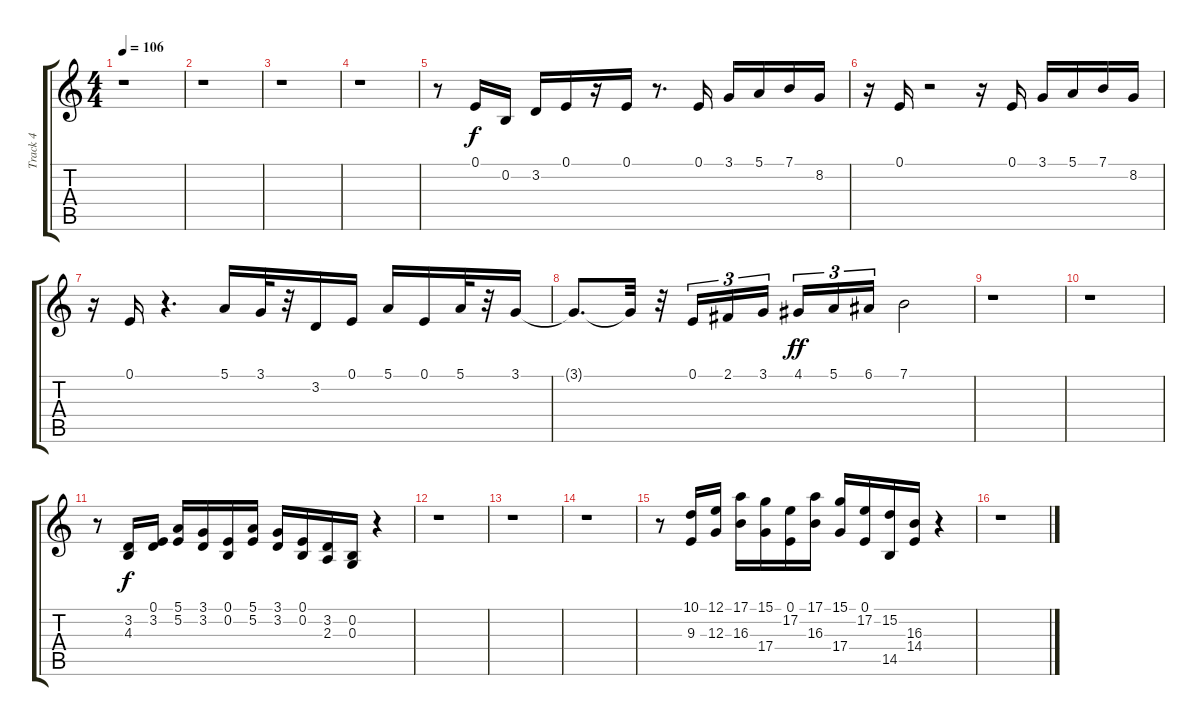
\track ("Track 4" "Track 4") {instrument lead1square}
\staff {score tabs}
\tuning (E4 B3 G3 D3 A2 E2) {hide}
\ts (4 4)
\tempo 106
\clef g2
\ks c
r.1{dy f} |
r.1 |
r.1 |
r.1 |
r.8 0.1.16 0.2.16 3.2.16 0.1.16 r.16 0.1.16 r.8{d} 0.1.16 3.1.16 5.1.16 7.1.16 8.2.16 |
r.16 0.1.16 r.2 r.16 0.1.16 3.1.16 5.1.16 7.1.16 8.2.16 |
r.16 0.1.16 r.4{d} 5.1.16 3.1.32 r.32 3.2.16 0.1.16 5.1.16 0.1.16 5.1.32 r.32 3.1.16 |
3.1{t}.8{d} 3.1{t}.32 r.32 0.1.16{tu (3 2)} 2.1.16{tu (3 2)} 3.1.16{tu (3 2) beam splitsecondary} 4.1.16{tu (3 2) dy ff} 5.1.16{tu (3 2)} 6.1.16{tu (3 2)} 7.1.2 |
r.1 |
r.1 |
r.8{instrument pizzicatostrings} (3.2 4.3).16{dy f} (0.1 3.2).16 (5.1 5.2).16 (3.1 3.2).16 (0.1 0.2).16 (5.1 5.2).16 (3.1 3.2).16 (0.1 0.2).16 (3.2 2.3).16 (0.2 0.3).16 r.4 |
r.1 |
r.1 |
r.1 |
r.8 (10.1 9.3).16 (12.1 12.3).16 (17.1 16.3).16 (15.1 17.4).16 (0.1 17.2).16 (17.1 16.3).16 (15.1 17.4).16 (0.1 17.2).16 (15.2 14.5).16 (16.3 14.4).16 r.4 |
r.1
